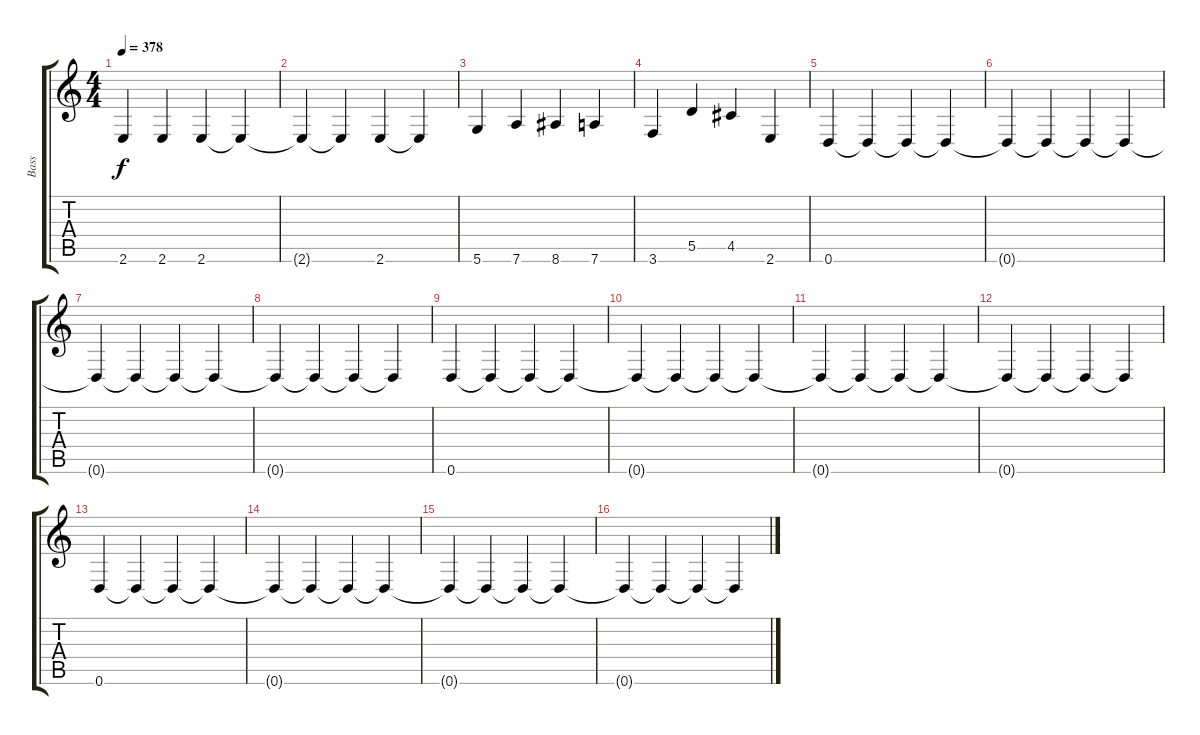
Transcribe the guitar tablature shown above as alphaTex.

\track ("Bass" "Bass") {instrument electricbassfinger}
\staff {score tabs}
\tuning (E4 B3 G3 D3 A2 D2) {hide}
\ts (4 4)
\tempo 378
\clef g2
\ks c
2.6.4{dy f} 2.6.4 2.6.4 2.6{t}.4 |
2.6{t}.4 2.6{t}.4 2.6.4 2.6{t}.4 |
5.6.4 7.6.4 8.6.4 7.6.4 |
3.6.4 5.5.4 4.5.4 2.6.4 |
0.6.4 0.6{t}.4 0.6{t}.4 0.6{t}.4 |
0.6{t}.4 0.6{t}.4 0.6{t}.4 0.6{t}.4 |
0.6{t}.4 0.6{t}.4 0.6{t}.4 0.6{t}.4 |
0.6{t}.4 0.6{t}.4 0.6{t}.4 0.6{t}.4 |
0.6.4 0.6{t}.4 0.6{t}.4 0.6{t}.4 |
0.6{t}.4 0.6{t}.4 0.6{t}.4 0.6{t}.4 |
0.6{t}.4 0.6{t}.4 0.6{t}.4 0.6{t}.4 |
0.6{t}.4 0.6{t}.4 0.6{t}.4 0.6{t}.4 |
0.6.4 0.6{t}.4 0.6{t}.4 0.6{t}.4 |
0.6{t}.4 0.6{t}.4 0.6{t}.4 0.6{t}.4 |
0.6{t}.4 0.6{t}.4 0.6{t}.4 0.6{t}.4 |
0.6{t}.4 0.6{t}.4 0.6{t}.4 0.6{t}.4
